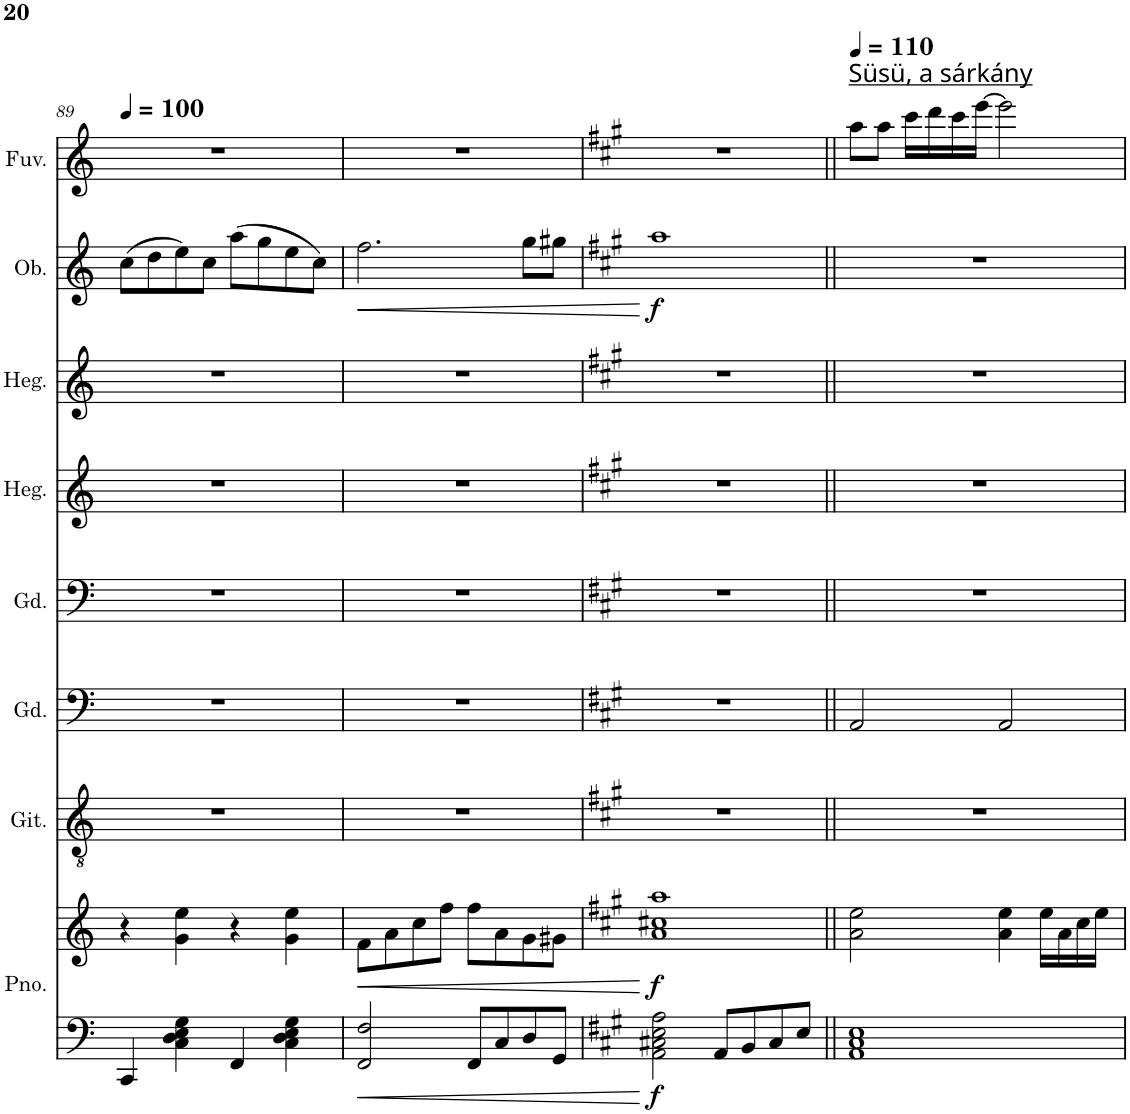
**kern	**kern	**dynam	**kern	**kern	**kern	**kern	**kern	**kern	**dynam	**kern
*part8	*part8	*part8	*part7	*part6	*part5	*part4	*part3	*part2	*part2	*part1
*staff9	*staff8	*staff8/9	*staff7	*staff6	*staff5	*staff4	*staff3	*staff2	*staff2	*staff1
*I"Piano	*	*	*I"Klasszikus gitár	*I"Gordonka	*I"Gordonka	*I"Hegedű	*I"Hegedű	*I"Oboa	*	*I"Fuvola
*I'Pno.	*	*	*I'Git.	*I'Gd.	*I'Gd.	*I'Heg.	*I'Heg.	*I'Ob.	*	*I'Fuv.
!!LO:PB:g=z
*clefF4	*clefG2	*	*clefGv2	*clefF4	*clefF4	*clefG2	*clefG2	*clefG2	*	*clefG2
*k[]	*k[]	*	*k[]	*k[]	*k[]	*k[]	*k[]	*k[]	*	*k[]
*M4/4	*M4/4	*	*M4/4	*M4/4	*M4/4	*M4/4	*M4/4	*M4/4	*	*M4/4
*MM100	*MM100	*	*MM100	*MM100	*MM100	*MM100	*MM100	*MM100	*	*MM100
=89	=89	=89	=89	=89	=89	=89	=89	=89	=89	=89
4CC/	4r	.	1r	1r	1r	1r	1r	(8cc\L	.	1r
.	.	.	.	.	.	.	.	8dd\	.	.
4C\ 4D\ 4E\ 4G\	4g\ 4ee\	.	.	.	.	.	.	8ee\)	.	.
.	.	.	.	.	.	.	.	8cc\J	.	.
4FF/	4r	.	.	.	.	.	.	(8aa\L	.	.
.	.	.	.	.	.	.	.	8gg\	.	.
4C\ 4D\ 4E\ 4G\	4g\ 4ee\	.	.	.	.	.	.	8ee\	.	.
.	.	.	.	.	.	.	.	8cc\J)	.	.
=90	=90	=90	=90	=90	=90	=90	=90	=90	=90	=90
!	!	!LO:HP:b	!	!	!	!	!	!	!LO:HP:b	!
2FF/ 2F/	8f\L	<	1r	1r	1r	1r	1r	2.ff\	<	1r
.	8a\	.	.	.	.	.	.	.	.	.
.	8cc\	.	.	.	.	.	.	.	.	.
.	8ff\J	.	.	.	.	.	.	.	.	.
8FF/L	8ff\L	.	.	.	.	.	.	.	.	.
8C/	8a\	.	.	.	.	.	.	.	.	.
8D/	8g\	.	.	.	.	.	.	8gg\L	.	.
8GG/J	8g#X\J	.	.	.	.	.	.	8gg#X\J	.	.
.	.	[	.	.	.	.	.	.	[	.
=91	=91	=91	=91	=91	=91	=91	=91	=91	=91	=91
*k[f#c#g#]	*k[f#c#g#]	*	*k[f#c#g#]	*k[f#c#g#]	*k[f#c#g#]	*k[f#c#g#]	*k[f#c#g#]	*k[f#c#g#]	*	*k[f#c#g#]
!	!	!LO:DY:b=2	!	!	!	!	!	!	!	!
!	!	!LO:DY:n=1:b	!	!	!	!	!	!	!LO:DY:b	!
2AA\ 2C#X\ 2E\ 2A\	1a 1cc#X 1aa	f f	1r	1r	1r	1r	1r	1aa	f	1r
8AA/L	.	.	.	.	.	.	.	.	.	.
8BB/	.	.	.	.	.	.	.	.	.	.
8C#/	.	.	.	.	.	.	.	.	.	.
8E/J	.	.	.	.	.	.	.	.	.	.
=92||	=92||	=92||	=92||	=92||	=92||	=92||	=92||	=92||	=92||	=92||
*	*	*	*	*	*	*	*	*	*	*MM110
!	!	!	!	!	!	!	!	!	!	!LO:TX:a:t=Süsü, a sárkány
1AA 1C# 1E	2a\ 2ee\	.	1r	2AA/	1r	1r	1r	1r	.	8aa\L
.	.	.	.	.	.	.	.	.	.	8aa\J
.	.	.	.	.	.	.	.	.	.	16ccc#\LL
.	.	.	.	.	.	.	.	.	.	16ddd\
.	.	.	.	.	.	.	.	.	.	16ccc#\
.	.	.	.	.	.	.	.	.	.	[16eee\JJ
.	4a\ 4ee\	.	.	2AA/	.	.	.	.	.	2eee\]
.	16ee\LL	.	.	.	.	.	.	.	.	.
.	16a\	.	.	.	.	.	.	.	.	.
.	16cc#\	.	.	.	.	.	.	.	.	.
.	16ee\JJ	.	.	.	.	.	.	.	.	.
=	=	=	=	=	=	=	=	=	=	=
*-	*-	*-	*-	*-	*-	*-	*-	*-	*-	*-
